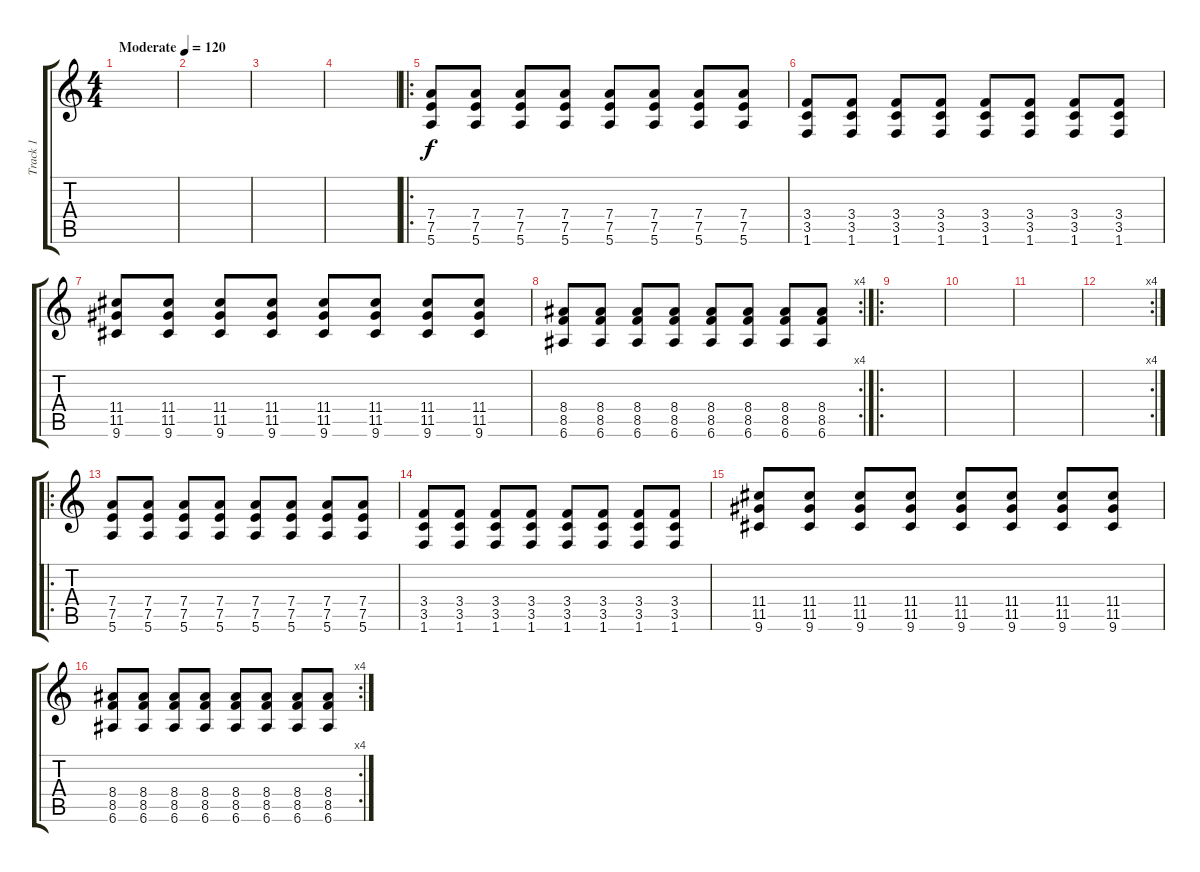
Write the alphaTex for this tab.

\track ("Track 1" "Track 1") {instrument distortionguitar}
\staff {score tabs}
\tuning (E4 B3 G3 D3 A2 E2) {hide}
\ts (4 4)
\tempo (120 "Moderate")
\clef g2
\ks c
|
|
|
|
\ro
(7.4 7.5 5.6).8{volume 16 instrument overdrivenguitar} (7.4 7.5 5.6).8 (7.4 7.5 5.6).8 (7.4 7.5 5.6).8 (7.4 7.5 5.6).8 (7.4 7.5 5.6).8 (7.4 7.5 5.6).8 (7.4 7.5 5.6).8 |
(3.4 3.5 1.6).8 (3.4 3.5 1.6).8 (3.4 3.5 1.6).8 (3.4 3.5 1.6).8 (3.4 3.5 1.6).8 (3.4 3.5 1.6).8 (3.4 3.5 1.6).8 (3.4 3.5 1.6).8 |
(11.4 11.5 9.6).8 (11.4 11.5 9.6).8 (11.4 11.5 9.6).8 (11.4 11.5 9.6).8 (11.4 11.5 9.6).8 (11.4 11.5 9.6).8 (11.4 11.5 9.6).8 (11.4 11.5 9.6).8 |
\rc 4
(8.4 8.5 6.6).8 (8.4 8.5 6.6).8 (8.4 8.5 6.6).8 (8.4 8.5 6.6).8 (8.4 8.5 6.6).8 (8.4 8.5 6.6).8 (8.4 8.5 6.6).8 (8.4 8.5 6.6).8 |
\ro
|
|
|
\rc 4
|
\ro
(7.4 7.5 5.6).8{volume 16 instrument overdrivenguitar} (7.4 7.5 5.6).8 (7.4 7.5 5.6).8 (7.4 7.5 5.6).8 (7.4 7.5 5.6).8 (7.4 7.5 5.6).8 (7.4 7.5 5.6).8 (7.4 7.5 5.6).8 |
(3.4 3.5 1.6).8 (3.4 3.5 1.6).8 (3.4 3.5 1.6).8 (3.4 3.5 1.6).8 (3.4 3.5 1.6).8 (3.4 3.5 1.6).8 (3.4 3.5 1.6).8 (3.4 3.5 1.6).8 |
(11.4 11.5 9.6).8 (11.4 11.5 9.6).8 (11.4 11.5 9.6).8 (11.4 11.5 9.6).8 (11.4 11.5 9.6).8 (11.4 11.5 9.6).8 (11.4 11.5 9.6).8 (11.4 11.5 9.6).8 |
\rc 4
(8.4 8.5 6.6).8 (8.4 8.5 6.6).8 (8.4 8.5 6.6).8 (8.4 8.5 6.6).8 (8.4 8.5 6.6).8 (8.4 8.5 6.6).8 (8.4 8.5 6.6).8 (8.4 8.5 6.6).8
